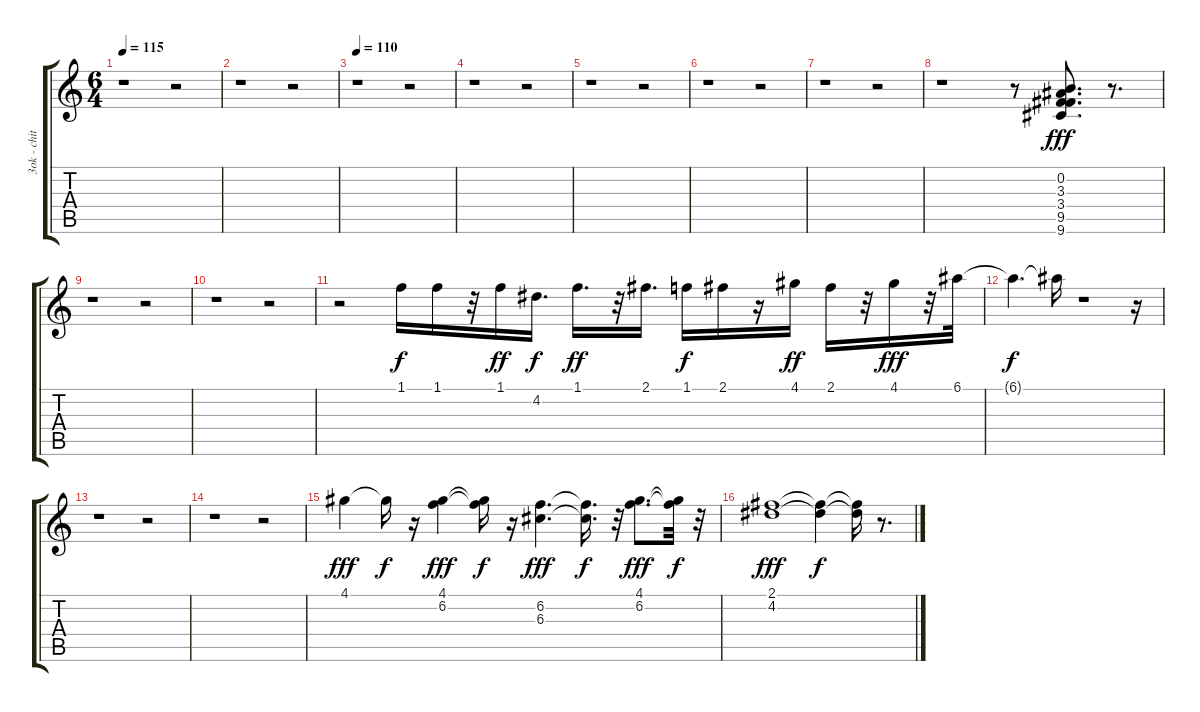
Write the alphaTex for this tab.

\track ("3ok - chitarra fiills" "3ok - chit") {instrument distortionguitar}
\staff {score tabs}
\tuning (E4 B3 G3 D3 A2 E2) {hide}
\ts (6 4)
\tempo 115
\clef g2
\ks c
r.1{dy fff} r.2 |
r.1 r.2 |
\tempo 110
r.1 r.2 |
r.1 r.2 |
r.1 r.2 |
r.1 r.2 |
r.1 r.2 |
r.1 r.8 (0.2 3.3 3.4 9.5 9.6).8{d} r.8{d} |
r.1 r.2 |
r.1 r.2 |
r.2 1.1.16{dy f} 1.1.16 r.32 1.1.16{dy ff} 4.2.16{d dy f} 1.1.16{d dy ff} r.32 2.1.16{d} 1.1.16{dy f} 2.1.16 r.16 4.1.16{dy ff} 2.1.16 r.32 4.1.16{dy fff} r.32 6.1.32 |
6.1{t}.4{d dy f} 6.1{t}.16 r.1 r.16 |
r.1 r.2 |
r.1 r.2 |
4.1.4{dy fff volume 8} 4.1{t}.16{dy f} r.16 (4.1 6.2).4{dy fff} (4.1{t} 6.2{t}).16{dy f} r.16 (6.2 6.3).4{d dy fff} (6.2{t} 6.3{t}).16{d dy f} r.32 (4.1 6.2).8{d dy fff} (4.1{t} 6.2{t}).32{dy f} r.32 |
(2.1 4.2).1{dy fff} (2.1{t} 4.2{t}).4{dy f} (2.1{t} 4.2{t}).16 r.8{d}
